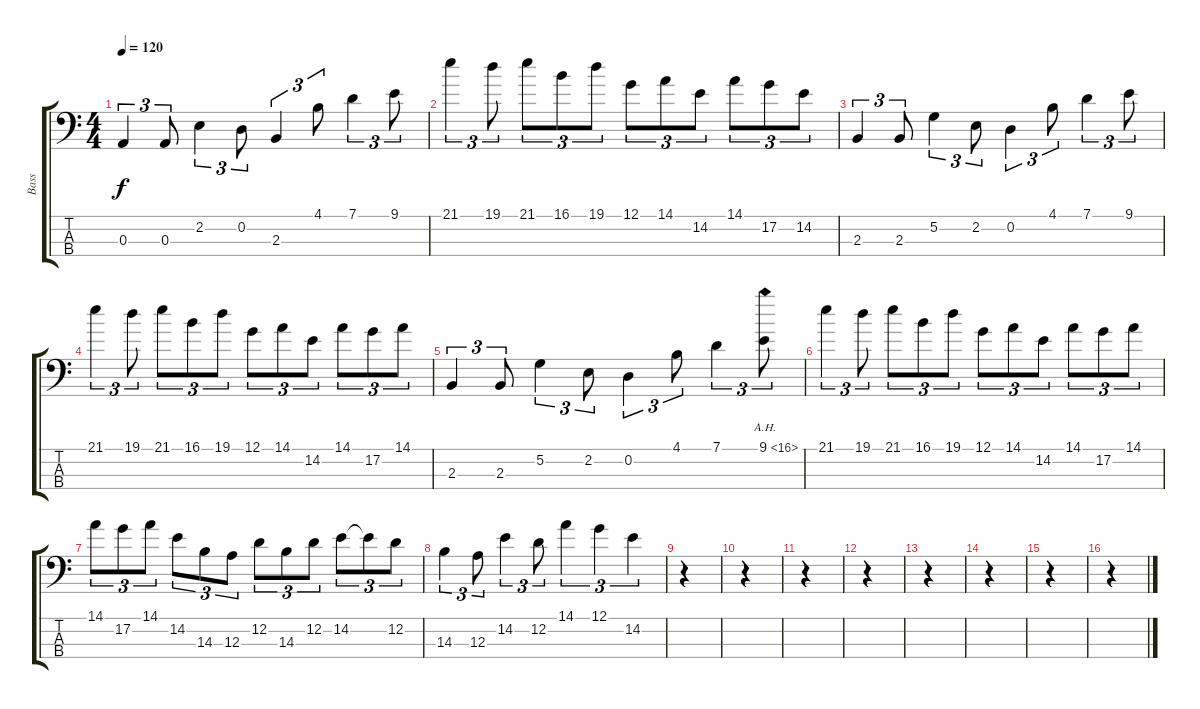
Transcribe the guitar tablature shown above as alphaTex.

\track ("Bass" "Bass") {instrument electricbassfinger}
\staff {score tabs}
\tuning (G2 D2 A1 E1) {hide}
\ts (4 4)
\tempo 120
\clef f4
\ks c
0.3.4{tu (3 2) dy f instrument electricbassfinger} 0.3.8{tu (3 2)} 2.2.4{tu (3 2)} 0.2.8{tu (3 2)} 2.3.4{tu (3 2)} 4.1.8{tu (3 2)} 7.1.4{tu (3 2)} 9.1.8{tu (3 2)} |
21.1.4{tu (3 2)} 19.1.8{tu (3 2)} 21.1.8{tu (3 2)} 16.1.8{tu (3 2)} 19.1.8{tu (3 2)} 12.1.8{tu (3 2)} 14.1.8{tu (3 2)} 14.2.8{tu (3 2)} 14.1.8{tu (3 2)} 17.2.8{tu (3 2)} 14.2.8{tu (3 2)} |
2.3.4{tu (3 2)} 2.3.8{tu (3 2)} 5.2.4{tu (3 2)} 2.2.8{tu (3 2)} 0.2.4{tu (3 2)} 4.1.8{tu (3 2)} 7.1.4{tu (3 2)} 9.1.8{tu (3 2)} |
21.1.4{tu (3 2)} 19.1.8{tu (3 2)} 21.1.8{tu (3 2)} 16.1.8{tu (3 2)} 19.1.8{tu (3 2)} 12.1.8{tu (3 2)} 14.1.8{tu (3 2)} 14.2.8{tu (3 2)} 14.1.8{tu (3 2)} 17.2.8{tu (3 2)} 14.1.8{tu (3 2)} |
2.3.4{tu (3 2)} 2.3.8{tu (3 2)} 5.2.4{tu (3 2)} 2.2.8{tu (3 2)} 0.2.4{tu (3 2)} 4.1.8{tu (3 2)} 7.1.4{tu (3 2)} 9.1{ah 7}.8{tu (3 2)} |
21.1.4{tu (3 2)} 19.1.8{tu (3 2)} 21.1.8{tu (3 2)} 16.1.8{tu (3 2)} 19.1.8{tu (3 2)} 12.1.8{tu (3 2)} 14.1.8{tu (3 2)} 14.2.8{tu (3 2)} 14.1.8{tu (3 2)} 17.2.8{tu (3 2)} 14.1.8{tu (3 2)} |
14.1.8{tu (3 2)} 17.2.8{tu (3 2)} 14.1.8{tu (3 2)} 14.2.8{tu (3 2)} 14.3.8{tu (3 2)} 12.3.8{tu (3 2)} 12.2.8{tu (3 2)} 14.3.8{tu (3 2)} 12.2.8{tu (3 2)} 14.2.8{tu (3 2)} 14.2{t}.8{tu (3 2)} 12.2.8{tu (3 2)} |
14.3.4{tu (3 2)} 12.3.8{tu (3 2)} 14.2.4{tu (3 2)} 12.2.8{tu (3 2)} 14.1.4{tu (3 2)} 12.1.4{tu (3 2)} 14.2.4{tu (3 2)} |
r.4 |
r.4 |
r.4 |
r.4 |
r.4 |
r.4 |
r.4 |
r.4
